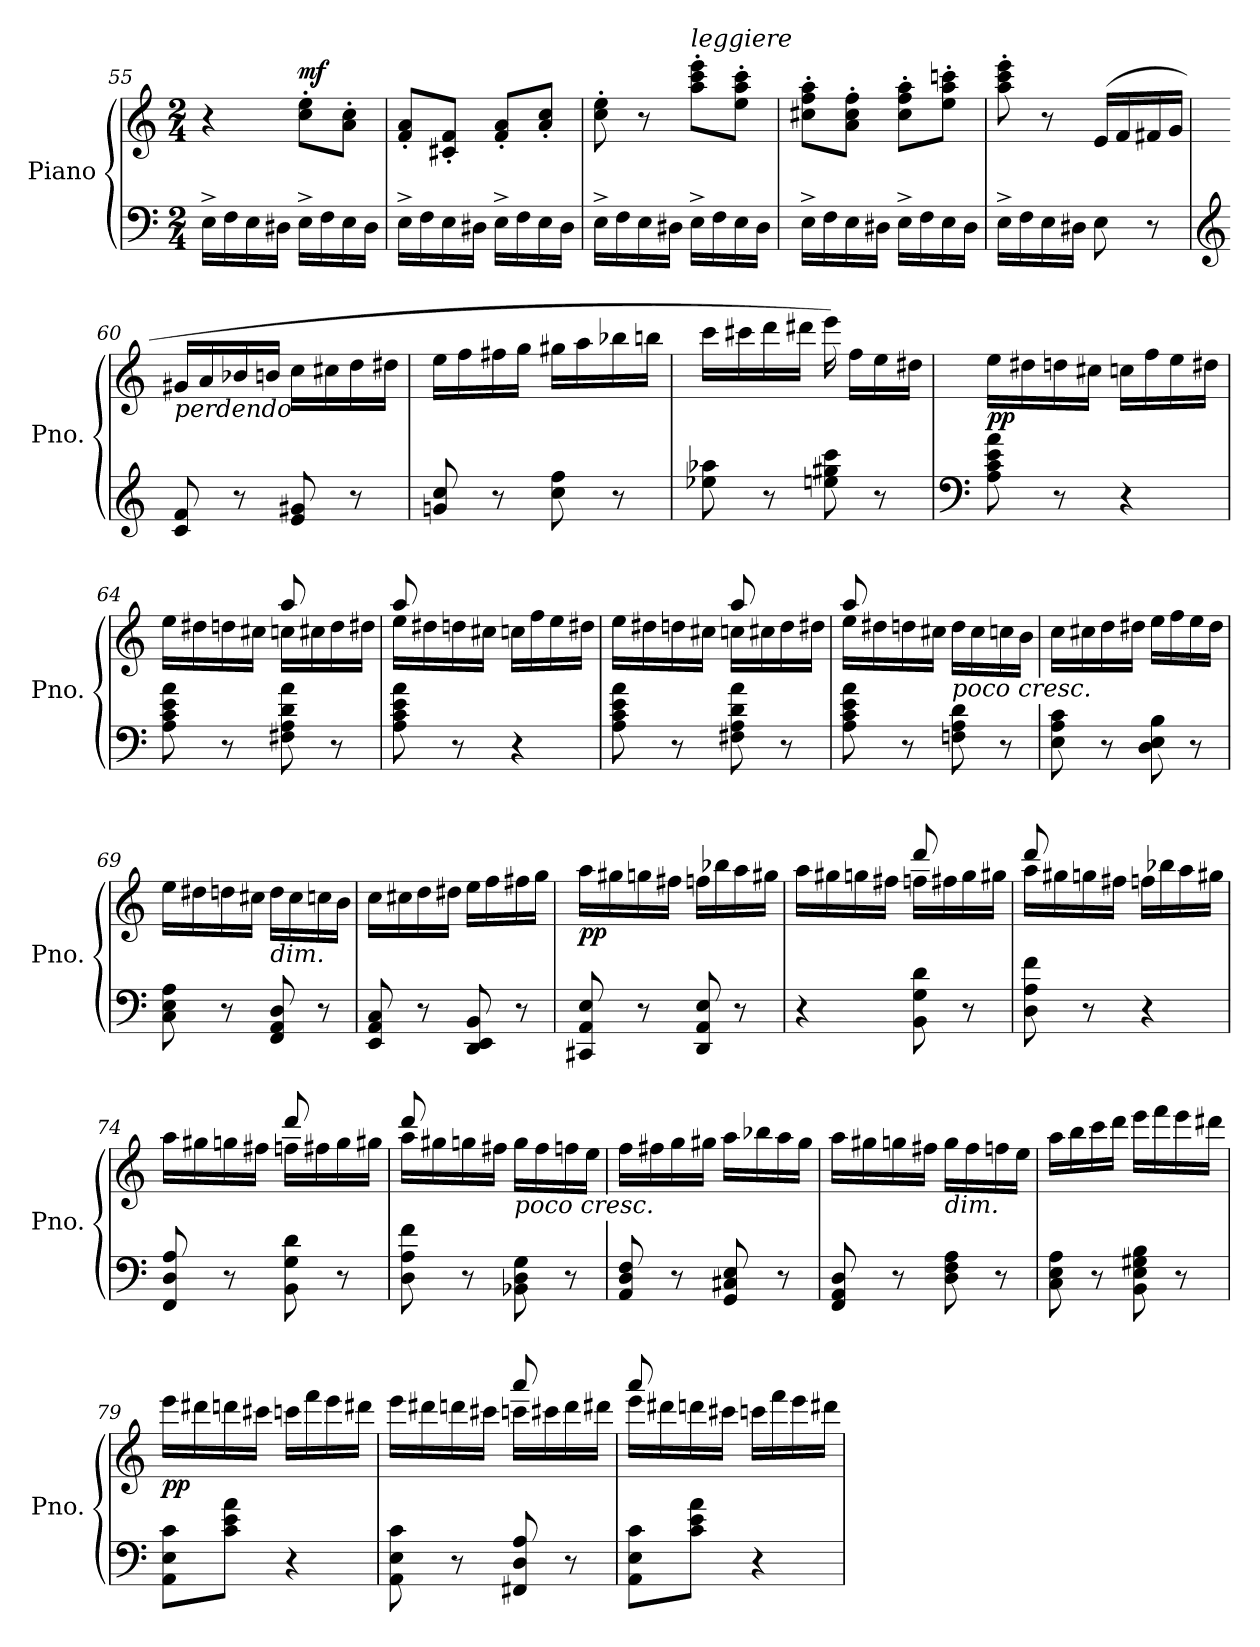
**kern	**kern	**dynam
*part1	*part1	*part1
*staff2	*staff1	*staff1/2
*I"Piano	*	*
*I'Pno.	*	*
*clefF4	*clefG2	*
*k[]	*k[]	*
*M2/4	*M2/4	*
=55	=55	=55
16E^\LL	4r	.
16F\	.	.
16E\	.	.
16D#X\JJ	.	.
!	!	!LO:DY:a
16E^\LL	8cc\' 8ee\'L	mf
16F\	.	.
16E\	8a\' 8cc\'J	.
16D#\JJ	.	.
=56	=56	=56
16E^\LL	8f/' 8a/'L	.
16F\	.	.
16E\	8c#X/' 8f/'J	.
16D#X\JJ	.	.
16E^\LL	8f/' 8a/'L	.
16F\	.	.
16E\	8a/' 8cc/'J	.
16D#\JJ	.	.
=57	=57	=57
16E^\LL	8cc\' 8ee\'	.
16F\	.	.
16E\	8r	.
16D#X\JJ	.	.
!	!LO:TX:a:i:t=leggiere	!
16E^\LL	8aa\' 8ccc\' 8eee\'L	.
16F\	.	.
16E\	8ee\' 8aa\' 8ccc\'J	.
16D#\JJ	.	.
=58	=58	=58
16E^\LL	8cc#X\' 8ff\' 8aa\'L	.
16F\	.	.
16E\	8a\' 8cc#\' 8ff\'J	.
16D#X\JJ	.	.
16E^\LL	8cc#\' 8ff\' 8aa\'L	.
16F\	.	.
16E\	8ee\' 8aa\' 8cccn\'J	.
16D#\JJ	.	.
=59	=59	=59
16E^\LL	8aa\' 8ccc\' 8eee\'	.
16F\	.	.
16E\	8r	.
16D#X\JJ	.	.
8E\	(>16e/LL	.
.	16f/	.
8r	16f#X/	.
.	16g/JJ	.
=60	=60	=60
*clefG2	*	*
!	!LO:TX:b:i:t=perdendo	!
8c/ 8f/	16g#X/LL	.
.	16a/	.
8r	16b-X/	.
.	16bn/JJ	.
8e/ 8g#X/	16cc\LL	.
.	16cc#X\	.
8r	16dd\	.
.	16dd#X\JJ	.
=61	=61	=61
8gn/ 8cc/	16ee\LL	.
.	16ff\	.
8r	16ff#X\	.
.	16gg\JJ	.
8cc\ 8ff\	16gg#X\LL	.
.	16aa\	.
8r	16bb-X\	.
.	16bbn\JJ	.
=62	=62	=62
8ee-X\ 8aa-X\	16ccc\LL	.
.	16ccc#X\	.
8r	16ddd\	.
.	16ddd#X\JJ	.
8een\ 8gg#X\ 8ccc\	16eee\)	.
.	16ff\LL	.
8r	16ee\	.
.	16dd#X\JJ	.
=63	=63	=63
*clefF4	*	*
!	!	!LO:DY:b
8A\ 8c\ 8e\ 8a\	16ee\LL	pp
.	16dd#X\	.
8r	16ddn\	.
.	16cc#X\JJ	.
4r	16ccn\LL	.
.	16ff\	.
.	16ee\	.
.	16dd#X\JJ	.
=64	=64	=64
*	*^	*
8A\ 8c\ 8e\ 8a\	16ee\LL	4ryy	.
.	16dd#X\	.	.
8r	16ddn\	.	.
.	16cc#X\JJ	.	.
8F#X\ 8A\ 8d\ 8a\	16ccn\LL	8aa/	.
.	16cc#X\	.	.
8r	16dd\	8ryy	.
.	16dd#X\JJ	.	.
=65	=65	=65	=65
8A\ 8c\ 8e\ 8a\	16ee\LL	8aa/	.
.	16dd#X\	.	.
8r	16ddn\	4.ryy	.
.	16cc#X\JJ	.	.
4r	16ccn\LL	.	.
.	16ff\	.	.
.	16ee\	.	.
.	16dd#X\JJ	.	.
=66	=66	=66	=66
8A\ 8c\ 8e\ 8a\	16ee\LL	4ryy	.
.	16dd#X\	.	.
8r	16ddn\	.	.
.	16cc#X\JJ	.	.
8F#X\ 8A\ 8d\ 8a\	16ccn\LL	8aa/	.
.	16cc#X\	.	.
8r	16dd\	8ryy	.
.	16dd#X\JJ	.	.
=67	=67	=67	=67
8A\ 8c\ 8e\ 8a\	16ee\LL	8aa/	.
.	16dd#X\	.	.
8r	16ddn\	4.ryy	.
.	16cc#X\JJ	.	.
!	!LO:TX:b:i:t=poco cresc.	!	!
8Fn\ 8A\ 8d\	16dd\LL	.	.
.	16cc#\	.	.
8r	16ccn\	.	.
.	16b\JJ	.	.
*	*v	*v	*
=68	=68	=68
8E\ 8A\ 8c\	16cc\LL	.
.	16cc#X\	.
8r	16dd\	.
.	16dd#X\JJ	.
8D\ 8E\ 8B\	16ee\LL	.
.	16ff\	.
8r	16ee\	.
.	16dd#\JJ	.
=69	=69	=69
8C\ 8E\ 8A\	16ee\LL	.
.	16dd#X\	.
8r	16ddn\	.
.	16cc#X\JJ	.
!	!LO:TX:b:i:t=dim.	!
8FF/ 8AA/ 8D/	16dd\LL	.
.	16cc#\	.
8r	16ccn\	.
.	16b\JJ	.
=70	=70	=70
8EE/ 8AA/ 8C/	16cc\LL	.
.	16cc#X\	.
8r	16dd\	.
.	16dd#X\JJ	.
8DD/ 8EE/ 8BB/	16ee\LL	.
.	16ff\	.
8r	16ff#X\	.
.	16gg\JJ	.
=71	=71	=71
!	!	!LO:DY:b
8CC#X/ 8AA/ 8E/	16aa\LL	pp
.	16gg#X\	.
8r	16ggn\	.
.	16ff#X\JJ	.
8DD/ 8AA/ 8E/	16ffn\LL	.
.	16bb-X\	.
8r	16aa\	.
.	16gg#X\JJ	.
=72	=72	=72
*	*^	*
4r	16aa\LL	4ryy	.
.	16gg#X\	.	.
.	16ggn\	.	.
.	16ff#X\JJ	.	.
8BB\ 8G\ 8d\	16ffn\LL	8ddd/	.
.	16ff#X\	.	.
8r	16gg\	8ryy	.
.	16gg#X\JJ	.	.
=73	=73	=73	=73
8D\ 8A\ 8f\	16aa\LL	8ddd/	.
.	16gg#X\	.	.
8r	16ggn\	4.ryy	.
.	16ff#X\JJ	.	.
4r	16ffn\LL	.	.
.	16bb-X\	.	.
.	16aa\	.	.
.	16gg#X\JJ	.	.
=74	=74	=74	=74
8FF/ 8D/ 8A/	16aa\LL	4ryy	.
.	16gg#X\	.	.
8r	16ggn\	.	.
.	16ff#X\JJ	.	.
8BB\ 8G\ 8d\	16ffn\LL	8ddd/	.
.	16ff#X\	.	.
8r	16gg\	8ryy	.
.	16gg#X\JJ	.	.
=75	=75	=75	=75
8D\ 8A\ 8f\	16aa\LL	8ddd/	.
.	16gg#X\	.	.
8r	16ggn\	4.ryy	.
.	16ff#X\JJ	.	.
!	!LO:TX:b:i:t=poco cresc.	!	!
8BB-X\ 8D\ 8G\	16gg\LL	.	.
.	16ff#\	.	.
8r	16ffn\	.	.
.	16ee\JJ	.	.
*	*v	*v	*
=76	=76	=76
8AA/ 8D/ 8F/	16ff\LL	.
.	16ff#X\	.
8r	16gg\	.
.	16gg#X\JJ	.
8GG/ 8C#X/ 8E/	16aa\LL	.
.	16bb-X\	.
8r	16aa\	.
.	16gg#\JJ	.
=77	=77	=77
8FF/ 8AA/ 8D/	16aa\LL	.
.	16gg#X\	.
8r	16ggn\	.
.	16ff#X\JJ	.
!	!LO:TX:b:i:t=dim.	!
8D\ 8F\ 8A\	16gg\LL	.
.	16ff#\	.
8r	16ffn\	.
.	16ee\JJ	.
=78	=78	=78
8C\ 8E\ 8A\	16aa\LL	.
.	16bb\	.
8r	16ccc\	.
.	16ddd\JJ	.
8BB\ 8E\ 8G#X\ 8B\	16eee\LL	.
.	16fff\	.
8r	16eee\	.
.	16ddd#X\JJ	.
=79	=79	=79
!	!	!LO:DY:b
8AA\ 8E\ 8c\L	16eee\LL	pp
.	16ddd#X\	.
8c\ 8e\ 8a\J	16dddn\	.
.	16ccc#X\JJ	.
4r	16cccn\LL	.
.	16fff\	.
.	16eee\	.
.	16ddd#X\JJ	.
=80	=80	=80
*	*^	*
8AA\ 8E\ 8c\	16eee\LL	4ryy	.
.	16ddd#X\	.	.
8r	16dddn\	.	.
.	16ccc#X\JJ	.	.
8FF#X/ 8D/ 8A/	16cccn\LL	8aaa/	.
.	16ccc#X\	.	.
8r	16ddd\	8ryy	.
.	16ddd#X\JJ	.	.
=81	=81	=81	=81
8AA\ 8E\ 8c\L	16eee\LL	8aaa/	.
.	16ddd#X\	.	.
8c\ 8e\ 8a\J	16dddn\	4.ryy	.
.	16ccc#X\JJ	.	.
4r	16cccn\LL	.	.
.	16fff\	.	.
.	16eee\	.	.
.	16ddd#X\JJ	.	.
*	*v	*v	*
=	=	=
*-	*-	*-
